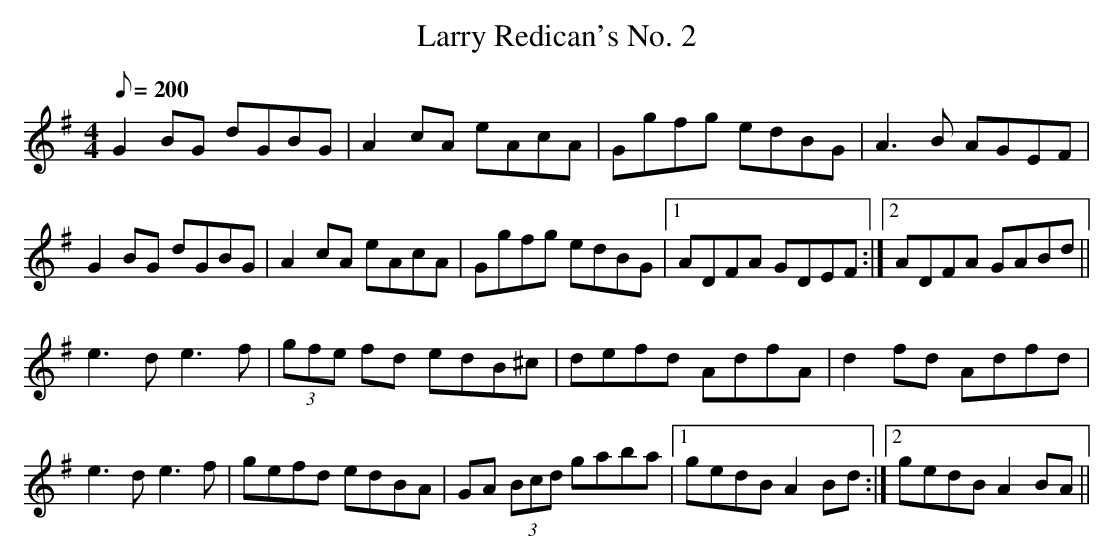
X:1
T:Larry Redican's No. 2
M:4/4
Q:200
L:1/8
K:G
G2BG dGBG|A2cA eAcA|Ggfg edBG|A3 B AGEF|
G2BG dGBG|A2cA eAcA|Ggfg edBG|1 ADFA GDEF :|2 ADFA GABd||
e3 d e3 f|(3gfe fd edB^c|defd AdfA|d2fd Adfd|
e3 d e3 f|gefd edBA|GA (3Bcd gaba|1 gedB A2Bd :|2 gedB A2BA||
